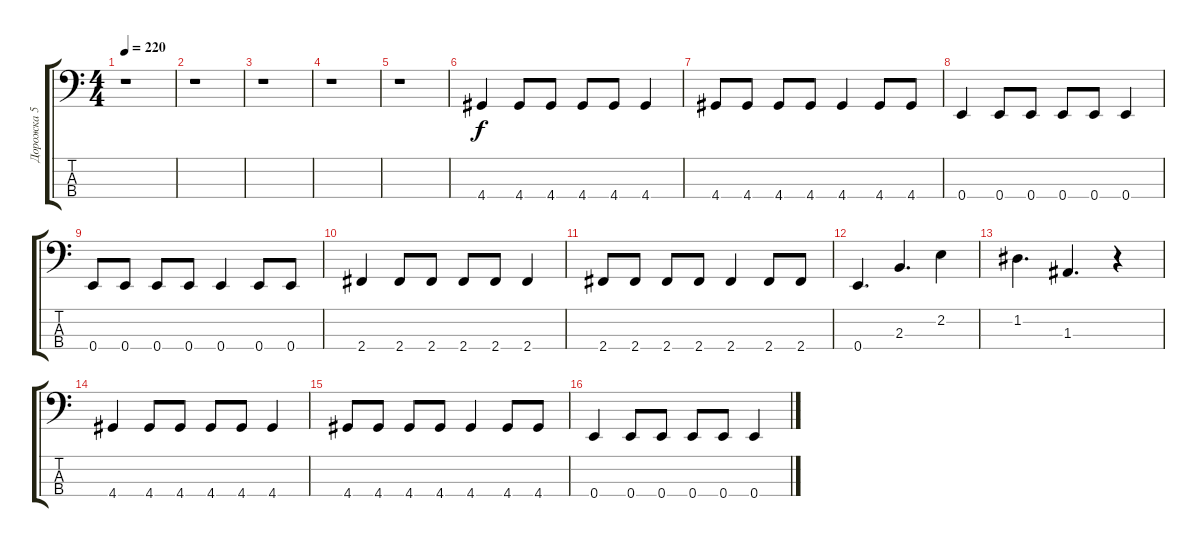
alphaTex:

\track ("Дорожка 5" "Дорожка 5") {instrument electricbassfinger}
\staff {score tabs}
\tuning (G2 D2 A1 E1) {hide}
\ts (4 4)
\tempo 220
\clef f4
\ks c
r.1{dy f} |
r.1 |
r.1 |
r.1 |
r.1 |
4.4.4 4.4.8 4.4.8 4.4.8 4.4.8 4.4.4 |
4.4.8 4.4.8 4.4.8 4.4.8 4.4.4 4.4.8 4.4.8 |
0.4.4 0.4.8 0.4.8 0.4.8 0.4.8 0.4.4 |
0.4.8 0.4.8 0.4.8 0.4.8 0.4.4 0.4.8 0.4.8 |
2.4.4 2.4.8 2.4.8 2.4.8 2.4.8 2.4.4 |
2.4.8 2.4.8 2.4.8 2.4.8 2.4.4 2.4.8 2.4.8 |
0.4.4{d} 2.3.4{d} 2.2.4 |
1.2.4{d} 1.3.4{d} r.4 |
4.4.4 4.4.8 4.4.8 4.4.8 4.4.8 4.4.4 |
4.4.8 4.4.8 4.4.8 4.4.8 4.4.4 4.4.8 4.4.8 |
0.4.4 0.4.8 0.4.8 0.4.8 0.4.8 0.4.4
